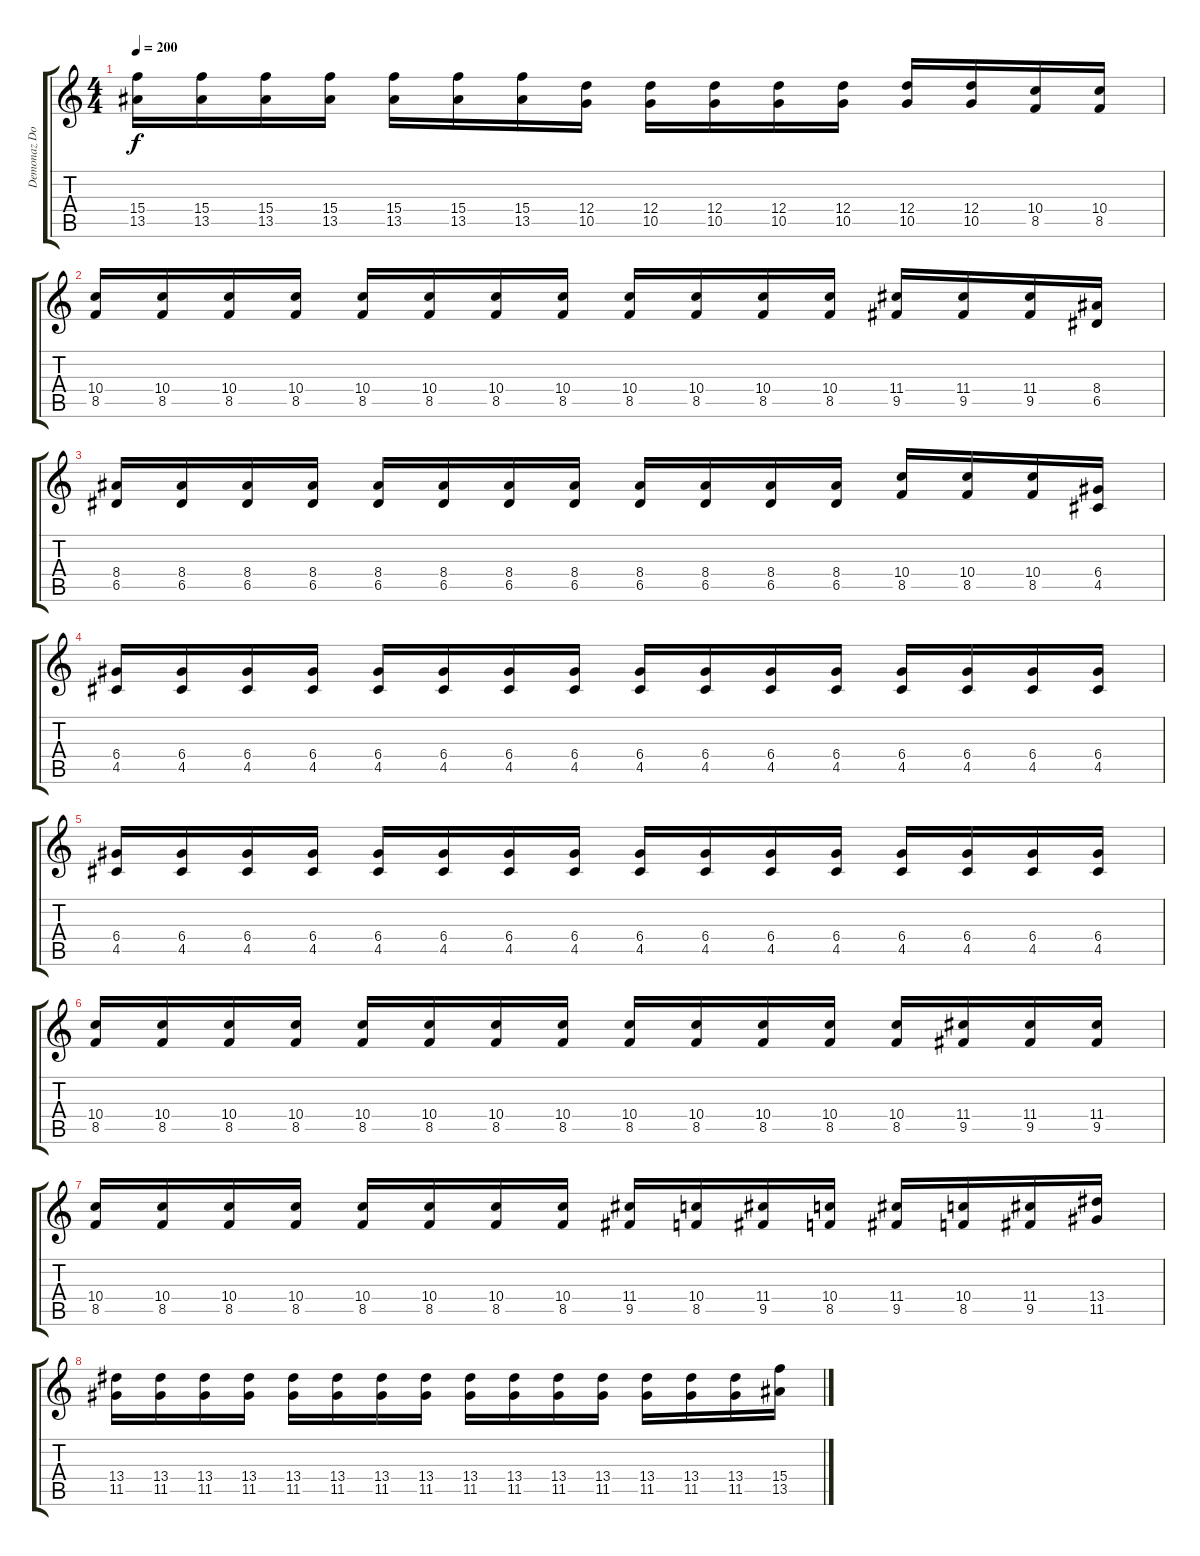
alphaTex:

\track ("Demonaz Doom Occulta" "Demonaz Do") {instrument distortionguitar}
\staff {score tabs}
\tuning (E4 B3 G3 D3 A2 E2) {hide}
\ts (4 4)
\tempo 200
\clef g2
\ks c
(15.4 13.5).16{dy f} (15.4 13.5).16 (15.4 13.5).16 (15.4 13.5).16 (15.4 13.5).16 (15.4 13.5).16 (15.4 13.5).16 (12.4 10.5).16 (12.4 10.5).16 (12.4 10.5).16 (12.4 10.5).16 (12.4 10.5).16 (12.4 10.5).16 (12.4 10.5).16 (10.4 8.5).16 (10.4 8.5).16 |
(10.4 8.5).16 (10.4 8.5).16 (10.4 8.5).16 (10.4 8.5).16 (10.4 8.5).16 (10.4 8.5).16 (10.4 8.5).16 (10.4 8.5).16 (10.4 8.5).16 (10.4 8.5).16 (10.4 8.5).16 (10.4 8.5).16 (11.4 9.5).16 (11.4 9.5).16 (11.4 9.5).16 (8.4 6.5).16 |
(8.4 6.5).16 (8.4 6.5).16 (8.4 6.5).16 (8.4 6.5).16 (8.4 6.5).16 (8.4 6.5).16 (8.4 6.5).16 (8.4 6.5).16 (8.4 6.5).16 (8.4 6.5).16 (8.4 6.5).16 (8.4 6.5).16 (10.4 8.5).16 (10.4 8.5).16 (10.4 8.5).16 (6.4 4.5).16 |
(6.4 4.5).16 (6.4 4.5).16 (6.4 4.5).16 (6.4 4.5).16 (6.4 4.5).16 (6.4 4.5).16 (6.4 4.5).16 (6.4 4.5).16 (6.4 4.5).16 (6.4 4.5).16 (6.4 4.5).16 (6.4 4.5).16 (6.4 4.5).16 (6.4 4.5).16 (6.4 4.5).16 (6.4 4.5).16 |
(6.4 4.5).16 (6.4 4.5).16 (6.4 4.5).16 (6.4 4.5).16 (6.4 4.5).16 (6.4 4.5).16 (6.4 4.5).16 (6.4 4.5).16 (6.4 4.5).16 (6.4 4.5).16 (6.4 4.5).16 (6.4 4.5).16 (6.4 4.5).16 (6.4 4.5).16 (6.4 4.5).16 (6.4 4.5).16 |
(10.4 8.5).16 (10.4 8.5).16 (10.4 8.5).16 (10.4 8.5).16 (10.4 8.5).16 (10.4 8.5).16 (10.4 8.5).16 (10.4 8.5).16 (10.4 8.5).16 (10.4 8.5).16 (10.4 8.5).16 (10.4 8.5).16 (10.4 8.5).16 (11.4 9.5).16 (11.4 9.5).16 (11.4 9.5).16 |
(10.4 8.5).16 (10.4 8.5).16 (10.4 8.5).16 (10.4 8.5).16 (10.4 8.5).16 (10.4 8.5).16 (10.4 8.5).16 (10.4 8.5).16 (11.4 9.5).16 (10.4 8.5).16 (11.4 9.5).16 (10.4 8.5).16 (11.4 9.5).16 (10.4 8.5).16 (11.4 9.5).16 (13.4 11.5).16 |
(13.4 11.5).16 (13.4 11.5).16 (13.4 11.5).16 (13.4 11.5).16 (13.4 11.5).16 (13.4 11.5).16 (13.4 11.5).16 (13.4 11.5).16 (13.4 11.5).16 (13.4 11.5).16 (13.4 11.5).16 (13.4 11.5).16 (13.4 11.5).16 (13.4 11.5).16 (13.4 11.5).16 (15.4 13.5).16
